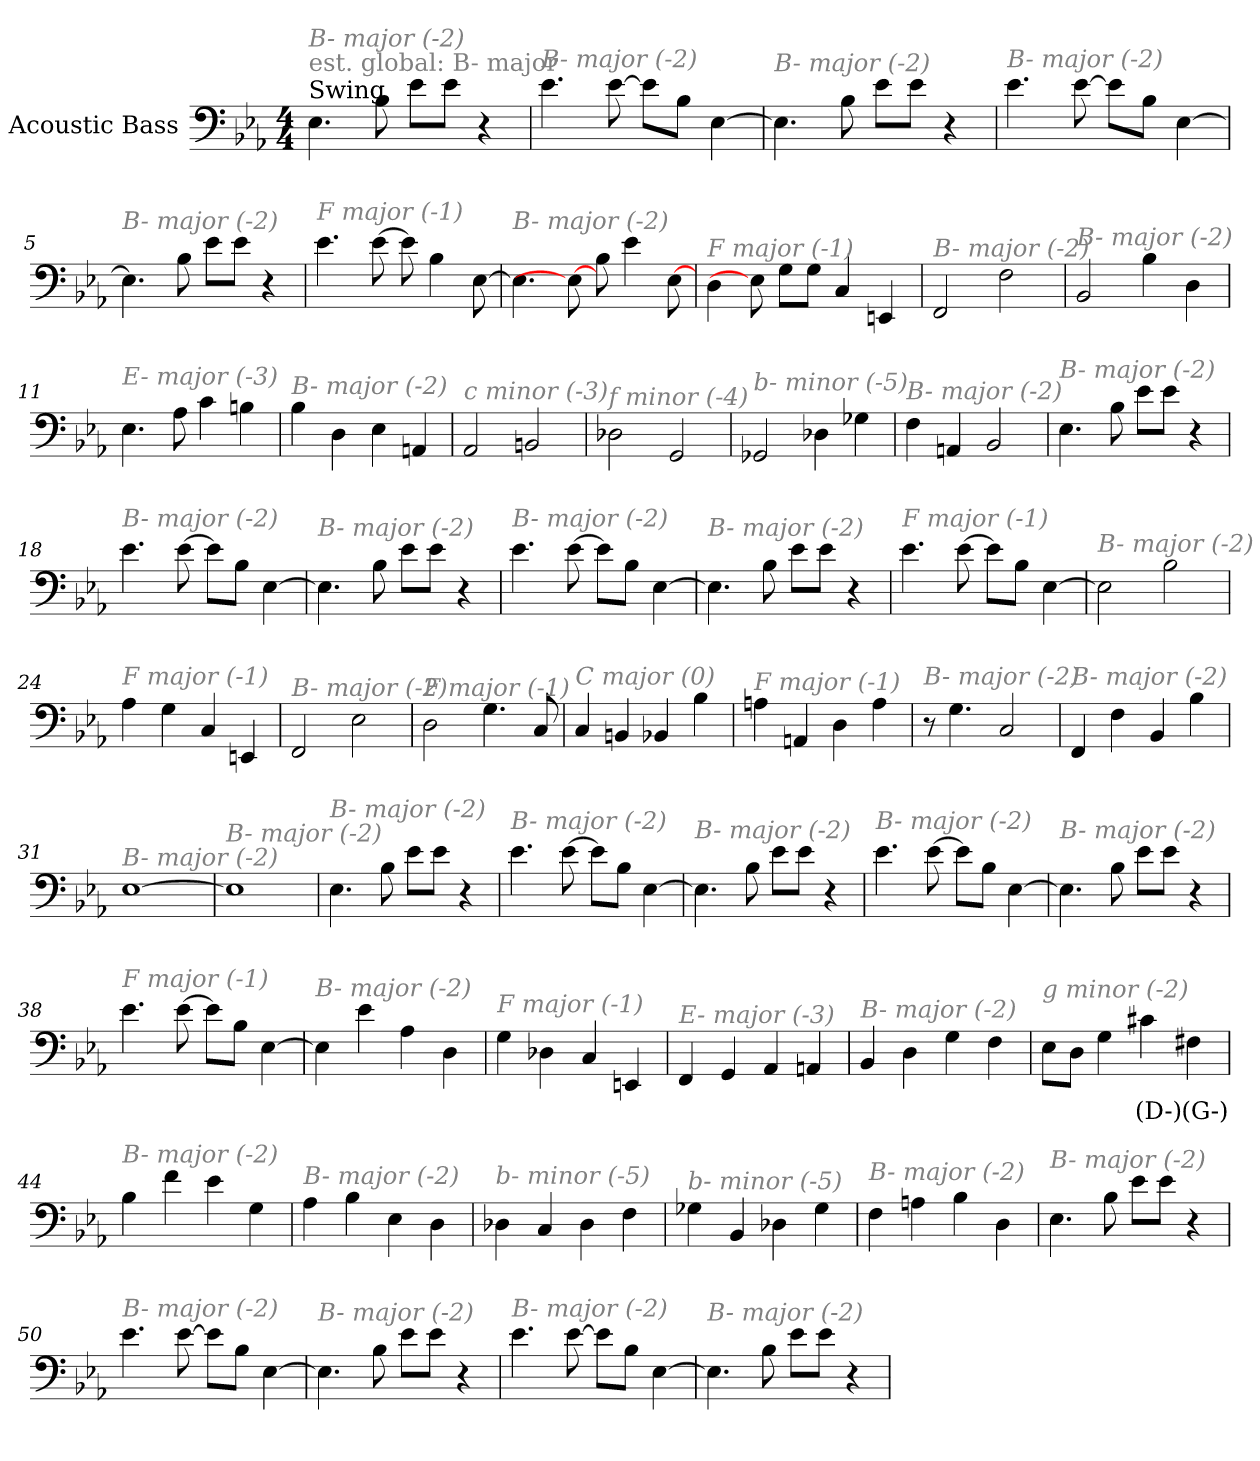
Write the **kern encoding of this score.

**kern	**text
*part1	*part1
*staff1	*staff1
*I"Acoustic Bass	*
*clefF4	*
*ITrd7c12	*
*k[b-e-a-]	*
*E-:	*
*M4/4	*
*MM120	*
=1	=1
!LO:TX:a:t=Swing	!
!LO:TX:a:color=#808080:t=est. global&colon; B- major	!
!LO:TX:i:color=#808080:t=B- major (-2)	!
4.EE-	.
8BB-	.
8E-L	.
8E-J	.
4r	.
=2	=2
!LO:TX:i:color=#808080:t=B- major (-2)	!
4.E-	.
[8E-	.
8E-L]	.
8BB-J	.
[4EE-	.
=3	=3
!LO:TX:i:color=#808080:t=B- major (-2)	!
4.EE-]	.
8BB-	.
8E-L	.
8E-J	.
4r	.
=4	=4
!LO:TX:i:color=#808080:t=B- major (-2)	!
4.E-	.
[8E-	.
8E-L]	.
8BB-J	.
[4EE-	.
=5	=5
!LO:TX:i:color=#808080:t=B- major (-2)	!
4.EE-]	.
8BB-	.
8E-L	.
8E-J	.
4r	.
=6	=6
!LO:TX:i:color=#808080:t=F major (-1)	!
4.E-	.
[8E-	.
8E-]	.
4BB-	.
[8EE-	.
=7	=7
!LO:TX:i:color=#808080:t=B- major (-2)	!
4.EE-]	.
8EE-_	.
8BB-	.
4E-	.
[8EE-	.
=8	=8
!LO:TX:i:color=#808080:t=F major (-1)	!
4DD	.
8EE-]	.
8GGL	.
8GGJ	.
4CC	.
4EEEn	.
=9	=9
!LO:TX:i:color=#808080:t=B- major (-2)	!
2FFF	.
2FF	.
=10	=10
!LO:TX:i:color=#808080:t=B- major (-2)	!
2BBB-	.
4BB-	.
4DD	.
=11	=11
!LO:TX:i:color=#808080:t=E- major (-3)	!
4.EE-	.
8AA-	.
4C	.
4BBn	.
=12	=12
!LO:TX:i:color=#808080:t=B- major (-2)	!
4BB-	.
4DD	.
4EE-	.
4AAAn	.
=13	=13
!LO:TX:i:color=#808080:t=c minor (-3)	!
2AAA-	.
2BBBn	.
=14	=14
!LO:TX:i:color=#808080:t=f minor (-4)	!
2DD-X	.
2GGG	.
=15	=15
!LO:TX:i:color=#808080:t=b- minor (-5)	!
2GGG-X	.
4DD-X	.
4GG-X	.
=16	=16
!LO:TX:i:color=#808080:t=B- major (-2)	!
4FF	.
4AAAn	.
2BBB-	.
=17	=17
!LO:TX:i:color=#808080:t=B- major (-2)	!
4.EE-	.
8BB-	.
8E-L	.
8E-J	.
4r	.
=18	=18
!LO:TX:i:color=#808080:t=B- major (-2)	!
4.E-	.
[8E-	.
8E-L]	.
8BB-J	.
[4EE-	.
=19	=19
!LO:TX:i:color=#808080:t=B- major (-2)	!
4.EE-]	.
8BB-	.
8E-L	.
8E-J	.
4r	.
=20	=20
!LO:TX:i:color=#808080:t=B- major (-2)	!
4.E-	.
[8E-	.
8E-L]	.
8BB-J	.
[4EE-	.
=21	=21
!LO:TX:i:color=#808080:t=B- major (-2)	!
4.EE-]	.
8BB-	.
8E-L	.
8E-J	.
4r	.
=22	=22
!LO:TX:i:color=#808080:t=F major (-1)	!
4.E-	.
[8E-	.
8E-L]	.
8BB-J	.
[4EE-	.
=23	=23
!LO:TX:i:color=#808080:t=B- major (-2)	!
2EE-]	.
2BB-	.
=24	=24
!LO:TX:i:color=#808080:t=F major (-1)	!
4AA-	.
4GG	.
4CC	.
4EEEn	.
=25	=25
!LO:TX:i:color=#808080:t=B- major (-2)	!
2FFF	.
2EE-	.
=26	=26
!LO:TX:i:color=#808080:t=F major (-1)	!
2DD	.
4.GG	.
8CC	.
=27	=27
!LO:TX:i:color=#808080:t=C major (0)	!
4CC	.
4BBBn	.
4BBB-X	.
4BB-	.
=28	=28
!LO:TX:i:color=#808080:t=F major (-1)	!
4AAn	.
4AAAn	.
4DD	.
4AA	.
=29	=29
!LO:TX:i:color=#808080:t=B- major (-2)	!
8r	.
4.GG	.
2CC	.
=30	=30
!LO:TX:i:color=#808080:t=B- major (-2)	!
4FFF	.
4FF	.
4BBB-	.
4BB-	.
=31	=31
!LO:TX:i:color=#808080:t=B- major (-2)	!
[1EE-	.
=32	=32
!LO:TX:i:color=#808080:t=B- major (-2)	!
1EE-]	.
=33	=33
!LO:TX:i:color=#808080:t=B- major (-2)	!
4.EE-	.
8BB-	.
8E-L	.
8E-J	.
4r	.
=34	=34
!LO:TX:i:color=#808080:t=B- major (-2)	!
4.E-	.
[8E-	.
8E-L]	.
8BB-J	.
[4EE-	.
=35	=35
!LO:TX:i:color=#808080:t=B- major (-2)	!
4.EE-]	.
8BB-	.
8E-L	.
8E-J	.
4r	.
=36	=36
!LO:TX:i:color=#808080:t=B- major (-2)	!
4.E-	.
[8E-	.
8E-L]	.
8BB-J	.
[4EE-	.
=37	=37
!LO:TX:i:color=#808080:t=B- major (-2)	!
4.EE-]	.
8BB-	.
8E-L	.
8E-J	.
4r	.
=38	=38
!LO:TX:i:color=#808080:t=F major (-1)	!
4.E-	.
[8E-	.
8E-L]	.
8BB-J	.
[4EE-	.
=39	=39
!LO:TX:i:color=#808080:t=B- major (-2)	!
4EE-]	.
4E-	.
4AA-	.
4DD	.
=40	=40
!LO:TX:i:color=#808080:t=F major (-1)	!
4GG	.
4DD-X	.
4CC	.
4EEEn	.
=41	=41
!LO:TX:i:color=#808080:t=E- major (-3)	!
4FFF	.
4GGG	.
4AAA-	.
4AAAn	.
=42	=42
!LO:TX:i:color=#808080:t=B- major (-2)	!
4BBB-	.
4DD	.
4GG	.
4FF	.
=43	=43
!LO:TX:i:color=#808080:t=g minor (-2)	!
8EE-L	.
8DDJ	.
4GG	.
4C#Xi	(D-)
4FF#Xi	(G-)
=44	=44
!LO:TX:i:color=#808080:t=B- major (-2)	!
4BB-	.
4F	.
4E-	.
4GG	.
=45	=45
!LO:TX:i:color=#808080:t=B- major (-2)	!
4AA-	.
4BB-	.
4EE-	.
4DD	.
=46	=46
!LO:TX:i:color=#808080:t=b- minor (-5)	!
4DD-X	.
4CC	.
4DD-	.
4FF	.
=47	=47
!LO:TX:i:color=#808080:t=b- minor (-5)	!
4GG-X	.
4BBB-	.
4DD-X	.
4GG-	.
=48	=48
!LO:TX:i:color=#808080:t=B- major (-2)	!
4FF	.
4AAn	.
4BB-	.
4DD	.
=49	=49
!LO:TX:i:color=#808080:t=B- major (-2)	!
4.EE-	.
8BB-	.
8E-L	.
8E-J	.
4r	.
=50	=50
!LO:TX:i:color=#808080:t=B- major (-2)	!
4.E-	.
[8E-	.
8E-L]	.
8BB-J	.
[4EE-	.
=51	=51
!LO:TX:i:color=#808080:t=B- major (-2)	!
4.EE-]	.
8BB-	.
8E-L	.
8E-J	.
4r	.
=52	=52
!LO:TX:i:color=#808080:t=B- major (-2)	!
4.E-	.
[8E-	.
8E-L]	.
8BB-J	.
[4EE-	.
=53	=53
!LO:TX:i:color=#808080:t=B- major (-2)	!
4.EE-]	.
8BB-	.
8E-L	.
8E-J	.
4r	.
=	=
*-	*-
